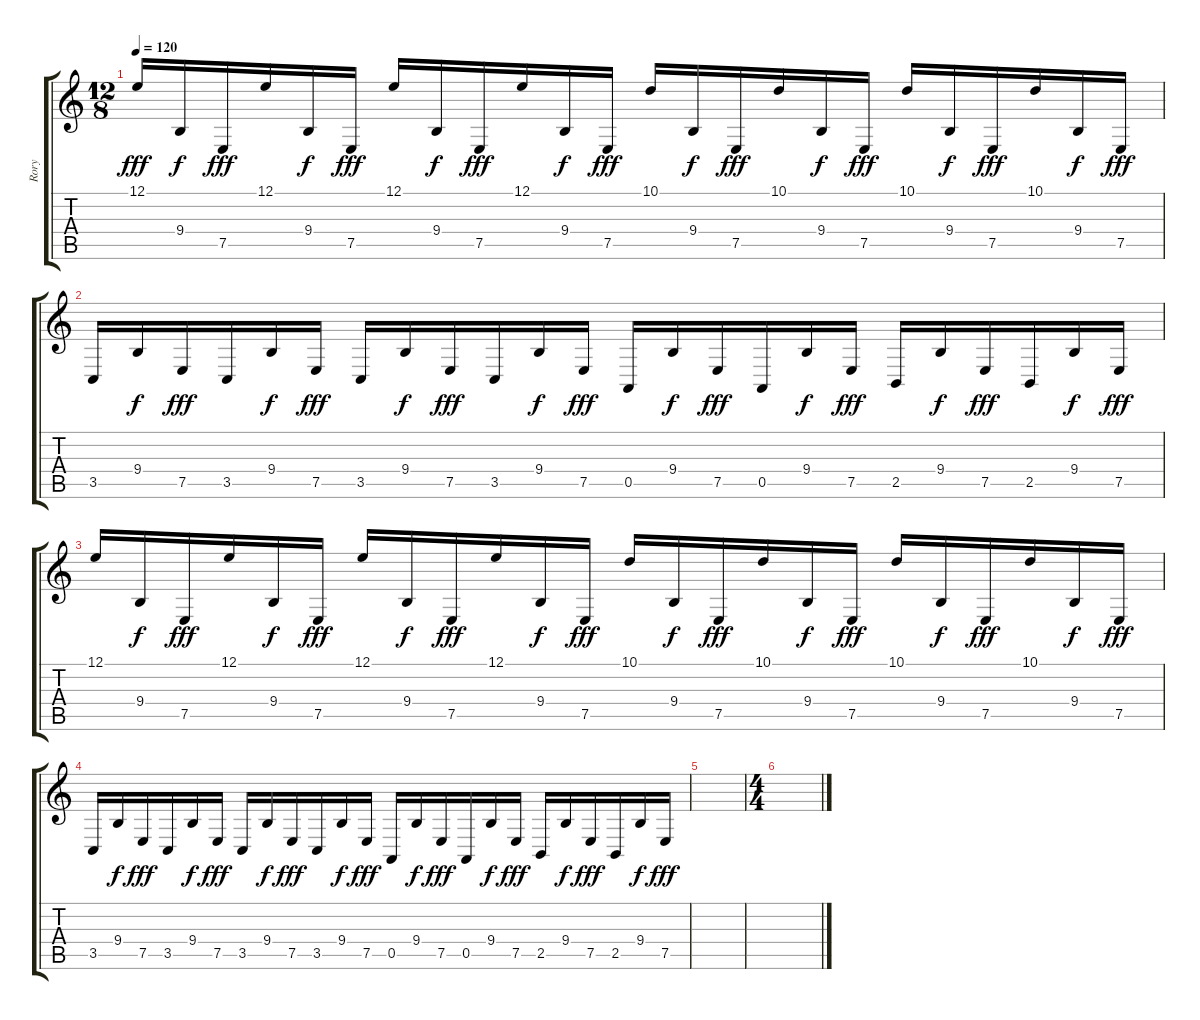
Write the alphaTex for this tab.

\track ("Rory" "Rory") {instrument churchorgan}
\staff {score tabs}
\tuning (E4 B3 G3 D3 A2 E2) {hide}
\ts (12 8)
\tempo 120
\clef g2
\ks c
12.1.16{dy fff} 9.4.16{dy f} 7.5.16{dy fff} 12.1.16 9.4.16{dy f} 7.5.16{dy fff} 12.1.16 9.4.16{dy f} 7.5.16{dy fff} 12.1.16 9.4.16{dy f} 7.5.16{dy fff} 10.1.16 9.4.16{dy f} 7.5.16{dy fff} 10.1.16 9.4.16{dy f} 7.5.16{dy fff} 10.1.16 9.4.16{dy f} 7.5.16{dy fff} 10.1.16 9.4.16{dy f} 7.5.16{dy fff} |
3.5.16 9.4.16{dy f} 7.5.16{dy fff} 3.5.16 9.4.16{dy f} 7.5.16{dy fff} 3.5.16 9.4.16{dy f} 7.5.16{dy fff} 3.5.16 9.4.16{dy f} 7.5.16{dy fff} 0.5.16 9.4.16{dy f} 7.5.16{dy fff} 0.5.16 9.4.16{dy f} 7.5.16{dy fff} 2.5.16 9.4.16{dy f} 7.5.16{dy fff} 2.5.16 9.4.16{dy f} 7.5.16{dy fff} |
12.1.16 9.4.16{dy f} 7.5.16{dy fff} 12.1.16 9.4.16{dy f} 7.5.16{dy fff} 12.1.16 9.4.16{dy f} 7.5.16{dy fff} 12.1.16 9.4.16{dy f} 7.5.16{dy fff} 10.1.16 9.4.16{dy f} 7.5.16{dy fff} 10.1.16 9.4.16{dy f} 7.5.16{dy fff} 10.1.16 9.4.16{dy f} 7.5.16{dy fff} 10.1.16 9.4.16{dy f} 7.5.16{dy fff} |
3.5.16 9.4.16{dy f} 7.5.16{dy fff} 3.5.16 9.4.16{dy f} 7.5.16{dy fff} 3.5.16 9.4.16{dy f} 7.5.16{dy fff} 3.5.16 9.4.16{dy f} 7.5.16{dy fff} 0.5.16 9.4.16{dy f} 7.5.16{dy fff} 0.5.16 9.4.16{dy f} 7.5.16{dy fff} 2.5.16 9.4.16{dy f} 7.5.16{dy fff} 2.5.16 9.4.16{dy f} 7.5.16{dy fff} |
|
\ts (4 4)
